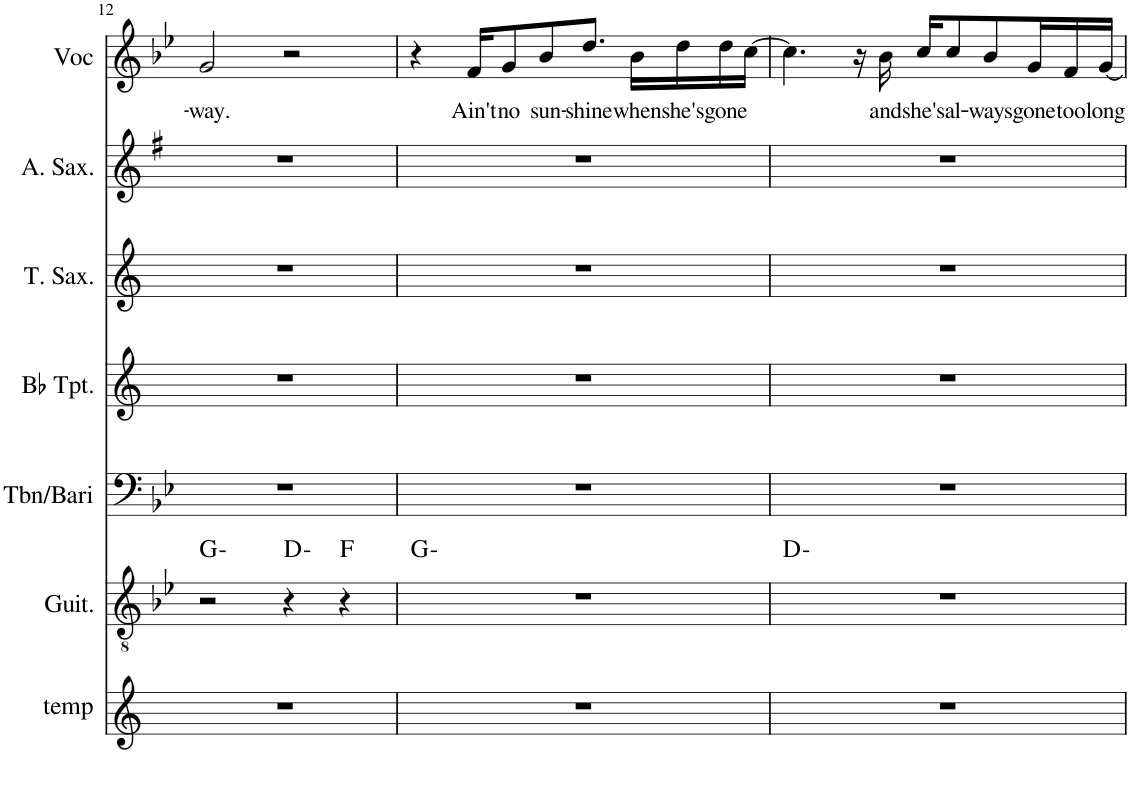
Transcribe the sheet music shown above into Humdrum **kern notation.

**kern	**kern	**harte	**kern	**kern	**kern	**kern	**kern	**text
*part7	*part6	*part6	*part5	*part4	*part3	*part2	*part1	*part1
*staff7	*staff6	*	*staff5	*staff4	*staff3	*staff2	*staff1	*staff1
*I"temp	*I"Guitar	*	*I"Tbn/Bari	*I"Bb Trumpet	*I"Tenor	*I"Alto	*I"Voc	*
*I'temp	*I'Guit.	*	*I'Tbn/Bari	*I'Bb Tpt.	*	*	*I'Voc	*
!!LO:PB:g=z
*clefG2	*clefGv2	*	*clefF4	*clefG2	*clefG2	*clefG2	*clefG2	*
*Trd8c14	*	*	*	*Trd1c2	*Trd8c14	*Trd5c9	*	*
*k[]	*k[b-e-]	*	*k[b-e-]	*k[]	*k[]	*k[f#]	*k[b-e-]	*
*M4/4	*M4/4	*	*M4/4	*M4/4	*M4/4	*M4/4	*M4/4	*
=12	=12	=12	=12	=12	=12	=12	=12	=12
!	!	!	!	!	!	!	!	!LO:LY:b
1r	2r	G:min	1r	1r	1r	1r	2g/	-way.
.	4r	D:min	.	.	.	.	2r	.
.	4r	F:maj	.	.	.	.	.	.
=13	=13	=13	=13	=13	=13	=13	=13	=13
1r	1r	G:min	1r	1r	1r	1r	4r	.
!	!	!	!	!	!	!	!	!LO:LY:b
.	.	.	.	.	.	.	16f/KL	Ain't
!	!	!	!	!	!	!	!	!LO:LY:b
.	.	.	.	.	.	.	8g/	no
!	!	!	!	!	!	!	!	!LO:LY:b
.	.	.	.	.	.	.	8b-/	sun-
!	!	!	!	!	!	!	!	!LO:LY:b
.	.	.	.	.	.	.	8.dd/J	-shine
!	!	!	!	!	!	!	!	!LO:LY:b
.	.	.	.	.	.	.	16b-\LL	when
!	!	!	!	!	!	!	!	!LO:LY:b
.	.	.	.	.	.	.	16dd\	she's
!	!	!	!	!	!	!	!	!LO:LY:b
.	.	.	.	.	.	.	16dd\	gone
.	.	.	.	.	.	.	[16cc\JJ	.
=14	=14	=14	=14	=14	=14	=14	=14	=14
1r	1r	D:min	1r	1r	1r	1r	4.cc\]	.
.	.	.	.	.	.	.	16r	.
!	!	!	!	!	!	!	!	!LO:LY:b
.	.	.	.	.	.	.	16b-\	and
!	!	!	!	!	!	!	!	!LO:LY:b
.	.	.	.	.	.	.	16cc/KL	she's
!	!	!	!	!	!	!	!	!LO:LY:b
.	.	.	.	.	.	.	8cc/	al-
!	!	!	!	!	!	!	!	!LO:LY:b
.	.	.	.	.	.	.	8b-/	-ways
!	!	!	!	!	!	!	!	!LO:LY:b
.	.	.	.	.	.	.	16g/L	gone
!	!	!	!	!	!	!	!	!LO:LY:b
.	.	.	.	.	.	.	16f/	too
!	!	!	!	!	!	!	!	!LO:LY:b
.	.	.	.	.	.	.	[16g/JJ	long
=	=	=	=	=	=	=	=	=
*-	*-	*-	*-	*-	*-	*-	*-	*-
